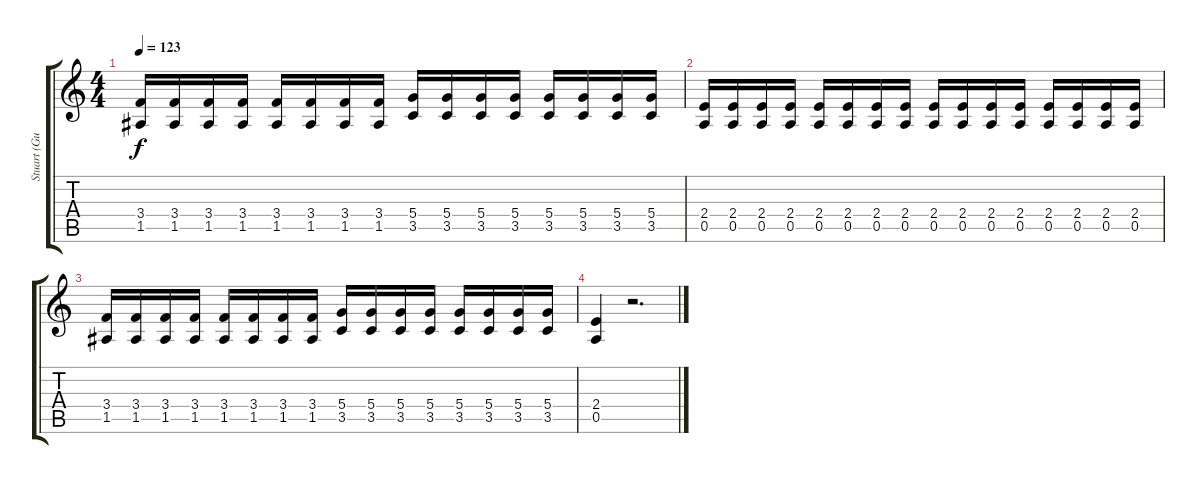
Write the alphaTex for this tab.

\track ("Stuart (Guitar)" "Stuart (Gu") {instrument distortionguitar}
\staff {score tabs}
\tuning (E4 B3 G3 D3 A2 D2) {hide}
\ts (4 4)
\tempo 123
\clef g2
\ks c
(3.4 1.5).16{dy f} (3.4 1.5).16 (3.4 1.5).16 (3.4 1.5).16 (3.4 1.5).16 (3.4 1.5).16 (3.4 1.5).16 (3.4 1.5).16 (5.4 3.5).16 (5.4 3.5).16 (5.4 3.5).16 (5.4 3.5).16 (5.4 3.5).16 (5.4 3.5).16 (5.4 3.5).16 (5.4 3.5).16 |
(2.4 0.5).16 (2.4 0.5).16 (2.4 0.5).16 (2.4 0.5).16 (2.4 0.5).16 (2.4 0.5).16 (2.4 0.5).16 (2.4 0.5).16 (2.4 0.5).16 (2.4 0.5).16 (2.4 0.5).16 (2.4 0.5).16 (2.4 0.5).16 (2.4 0.5).16 (2.4 0.5).16 (2.4 0.5).16 |
(3.4 1.5).16 (3.4 1.5).16 (3.4 1.5).16 (3.4 1.5).16 (3.4 1.5).16 (3.4 1.5).16 (3.4 1.5).16 (3.4 1.5).16 (5.4 3.5).16 (5.4 3.5).16 (5.4 3.5).16 (5.4 3.5).16 (5.4 3.5).16 (5.4 3.5).16 (5.4 3.5).16 (5.4 3.5).16 |
(2.4 0.5).4 r.2{d}
